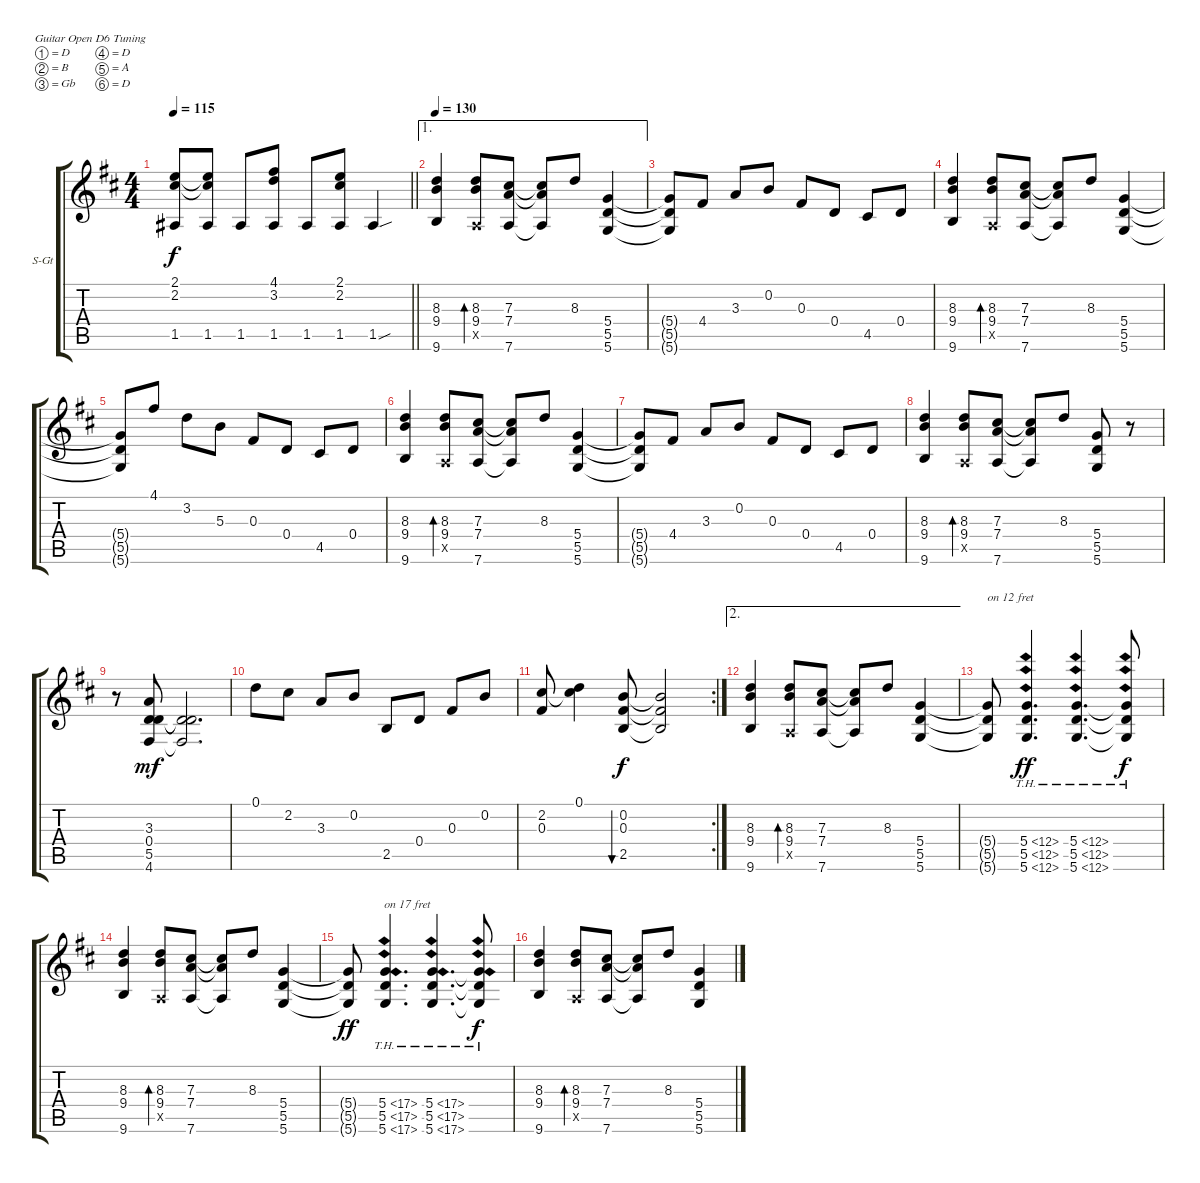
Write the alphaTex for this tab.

\bracketExtendMode groupsimilarinstruments
\firstSystemTrackNameOrientation horizontal
\otherSystemsTrackNameOrientation horizontal
\track ("Òô¹ì 1" "S-Gt") {instrument acousticguitarsteel}
\staff {score tabs}
\tuning (D4 B3 Gb3 D3 A2 D2)
\ts (4 4)
\tempo 115
\clef g2
\barLineRight lightlight
\ks d
(2.1 2.2 1.5).8{dy f} (2.1{t} 2.2{t} 1.5).8 1.5.8 (4.1 3.2 1.5).8 1.5.8 (2.1 2.2 1.5).8 1.5{sou}.4 |
\ae 1
\section ("" "")
\tempo 130
(8.3 9.4 9.6).4 (8.3 0.5{x} 9.4).8{bd 41} (7.3 7.4 7.6).8 (7.3{t} 7.4{t} 7.6{t}).8 8.3.8 (5.4 5.5 5.6).4 |
(5.4{t} 5.5{t} 5.6{t}).8 4.4.8 3.3.8 0.2.8 0.3.8 0.4.8 4.5.8 0.4.8 |
(8.3 9.4 9.6).4 (8.3 0.5{x} 9.4).8{bd 41} (7.3 7.4 7.6).8 (7.3{t} 7.4{t} 7.6{t}).8 8.3.8 (5.4 5.5 5.6).4 |
(5.4{t} 5.5{t} 5.6{t}).8 4.1.8 3.2.8 5.3.8 0.3.8 0.4.8 4.5.8 0.4.8 |
(8.3 9.4 9.6).4 (8.3 0.5{x} 9.4).8{bd 41} (7.3 7.4 7.6).8 (7.3{t} 7.4{t} 7.6{t}).8 8.3.8 (5.4 5.5 5.6).4 |
(5.4{t} 5.5{t} 5.6{t}).8 4.4.8 3.3.8 0.2.8 0.3.8 0.4.8 4.5.8 0.4.8 |
(8.3 9.4 9.6).4 (8.3 0.5{x} 9.4).8{bd 41} (7.3 7.4 7.6).8 (7.3{t} 7.4{t} 7.6{t}).8 8.3.8 (5.4 5.5 5.6).8 r.8 |
r.8 (3.3 0.4 4.6 5.5).8{dy mf} (0.4{t} 5.5{t} 4.6{t}).2{d} |
0.1.8 2.2.8 3.3.8 0.2.8 2.5.8 0.4.8 0.3.8 0.2.8 |
\rc 2
(2.2 0.3).8 (0.1 2.2{t}).4 (0.2 0.3 2.5).8{bu 250 dy f} (0.2{t} 0.3{t} 2.5{t}).2 |
\ae 2
(8.3 9.4 9.6).4 (8.3 0.5{x} 9.4).8{bd 41} (7.3 7.4 7.6).8 (7.3{t} 7.4{t} 7.6{t}).8 8.3.8 (5.4 5.5 5.6).4 |
(5.4{t} 5.5{t} 5.6{t}).8{txt "on 12 fret"} (5.4{th 7} 5.5{th 7} 5.6{th 7}).4{d dy ff} (5.4{th 7} 5.5{th 7} 5.6{th 7}).4{d} (5.4{th 7 t} 5.5{th 7 t} 5.6{th 7 t}).8{dy f} |
(8.3 9.4 9.6).4 (8.3 0.5{x} 9.4).8{bd 41} (7.3 7.4 7.6).8 (7.3{t} 7.4{t} 7.6{t}).8 8.3.8 (5.4 5.5 5.6).4 |
(5.4{t} 5.5{t} 5.6{t}).8{dy ff} (5.4{th 12} 5.5{th 12} 5.6{th 12}).4{d txt "on 17 fret"} (5.4{th 12} 5.5{th 12} 5.6{th 12}).4{d} (5.4{th 12 t} 5.5{th 12 t} 5.6{th 12 t}).8{dy f} |
(8.3 9.4 9.6).4 (8.3 0.5{x} 9.4).8{bd 41} (7.3 7.4 7.6).8 (7.3{t} 7.4{t} 7.6{t}).8 8.3.8 (5.4 5.5 5.6).4
